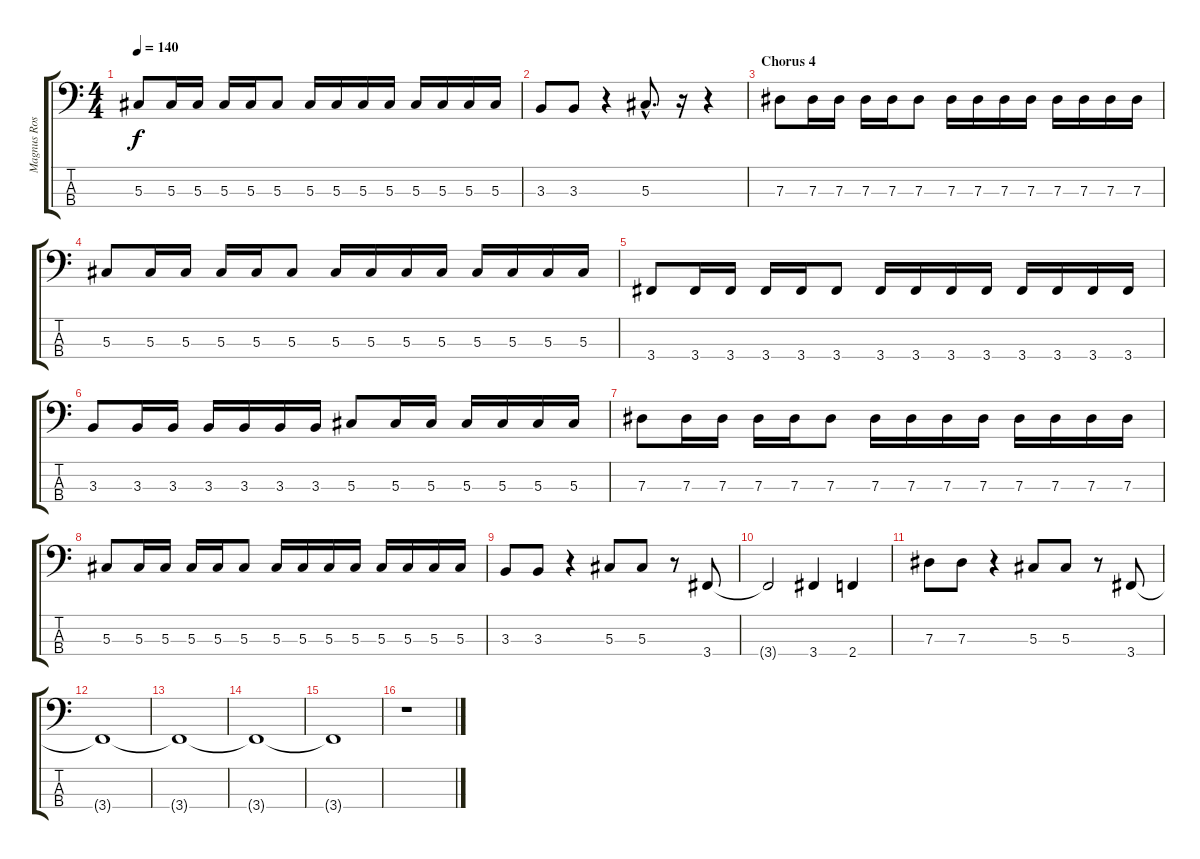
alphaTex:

\track ("Magnus Rosén :: Bass" "Magnus Ros") {instrument electricbassfinger}
\staff {score tabs}
\tuning (Gb2 Db2 Ab1 Eb1) {hide}
\ts (4 4)
\tempo 140
\clef f4
\ks c
5.3.8{dy f} 5.3.16 5.3.16 5.3.16 5.3.16 5.3.8 5.3.16 5.3.16 5.3.16 5.3.16 5.3.16 5.3.16 5.3.16 5.3.16 |
3.3.8 3.3.8 r.4 5.3{hac}.8{d} r.16 r.4 |
\section ("" "Chorus 4")
7.3.8 7.3.16 7.3.16 7.3.16 7.3.16 7.3.8 7.3.16 7.3.16 7.3.16 7.3.16 7.3.16 7.3.16 7.3.16 7.3.16 |
5.3.8 5.3.16 5.3.16 5.3.16 5.3.16 5.3.8 5.3.16 5.3.16 5.3.16 5.3.16 5.3.16 5.3.16 5.3.16 5.3.16 |
3.4.8 3.4.16 3.4.16 3.4.16 3.4.16 3.4.8 3.4.16 3.4.16 3.4.16 3.4.16 3.4.16 3.4.16 3.4.16 3.4.16 |
3.3.8 3.3.16 3.3.16 3.3.16 3.3.16 3.3.16 3.3.16 5.3.8 5.3.16 5.3.16 5.3.16 5.3.16 5.3.16 5.3.16 |
7.3.8 7.3.16 7.3.16 7.3.16 7.3.16 7.3.8 7.3.16 7.3.16 7.3.16 7.3.16 7.3.16 7.3.16 7.3.16 7.3.16 |
5.3.8 5.3.16 5.3.16 5.3.16 5.3.16 5.3.8 5.3.16 5.3.16 5.3.16 5.3.16 5.3.16 5.3.16 5.3.16 5.3.16 |
3.3.8 3.3.8 r.4 5.3.8 5.3.8 r.8 3.4.8 |
3.4{t}.2 3.4.4 2.4.4 |
7.3.8 7.3.8 r.4 5.3.8 5.3.8 r.8 3.4.8 |
3.4{t}.1 |
3.4{t}.1{volume 0} |
3.4{t}.1 |
3.4{t}.1 |
r.1
